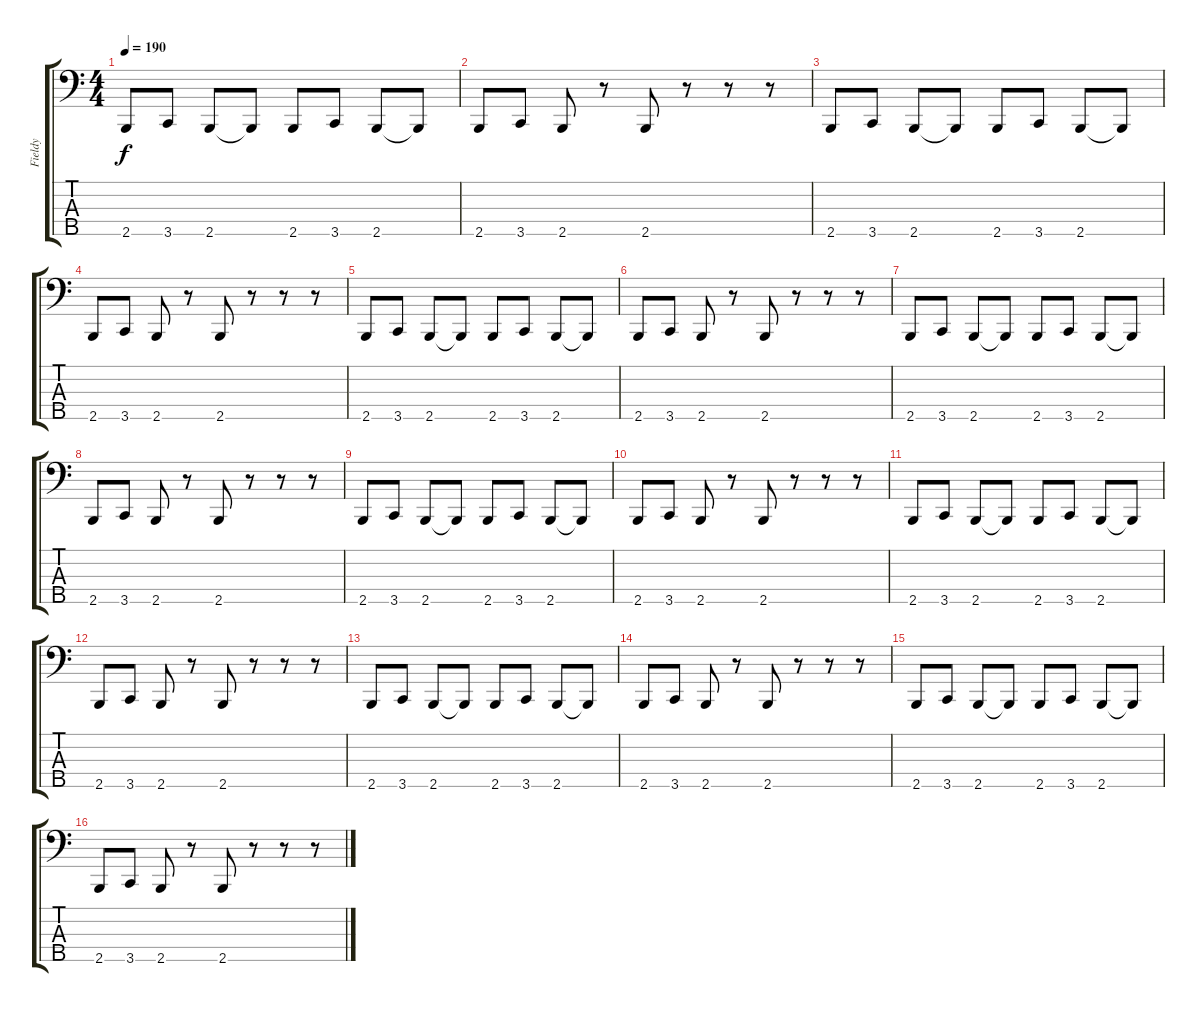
\track ("Fieldy" "Fieldy") {instrument slapbass1}
\staff {score tabs}
\tuning (F2 C2 G1 D1 A0) {hide}
\ts (4 4)
\tempo 190
\clef f4
\ks c
2.5.8{dy f instrument slapbass1} 3.5.8 2.5.8 2.5{t}.8 2.5.8 3.5.8 2.5.8 2.5{t}.8 |
2.5.8 3.5.8 2.5.8 r.8 2.5.8 r.8 r.8 r.8 |
2.5.8 3.5.8 2.5.8 2.5{t}.8 2.5.8 3.5.8 2.5.8 2.5{t}.8 |
2.5.8 3.5.8 2.5.8 r.8 2.5.8 r.8 r.8 r.8 |
2.5.8 3.5.8 2.5.8 2.5{t}.8 2.5.8 3.5.8 2.5.8 2.5{t}.8 |
2.5.8 3.5.8 2.5.8 r.8 2.5.8 r.8 r.8 r.8 |
2.5.8 3.5.8 2.5.8 2.5{t}.8 2.5.8 3.5.8 2.5.8 2.5{t}.8 |
2.5.8 3.5.8 2.5.8 r.8 2.5.8 r.8 r.8 r.8 |
2.5.8 3.5.8 2.5.8 2.5{t}.8 2.5.8 3.5.8 2.5.8 2.5{t}.8 |
2.5.8 3.5.8 2.5.8 r.8 2.5.8 r.8 r.8 r.8 |
2.5.8 3.5.8 2.5.8 2.5{t}.8 2.5.8 3.5.8 2.5.8 2.5{t}.8 |
2.5.8 3.5.8 2.5.8 r.8 2.5.8 r.8 r.8 r.8 |
2.5.8 3.5.8 2.5.8 2.5{t}.8 2.5.8 3.5.8 2.5.8 2.5{t}.8 |
2.5.8 3.5.8 2.5.8 r.8 2.5.8 r.8 r.8 r.8 |
2.5.8 3.5.8 2.5.8 2.5{t}.8 2.5.8 3.5.8 2.5.8 2.5{t}.8 |
2.5.8 3.5.8 2.5.8 r.8 2.5.8 r.8 r.8 r.8
